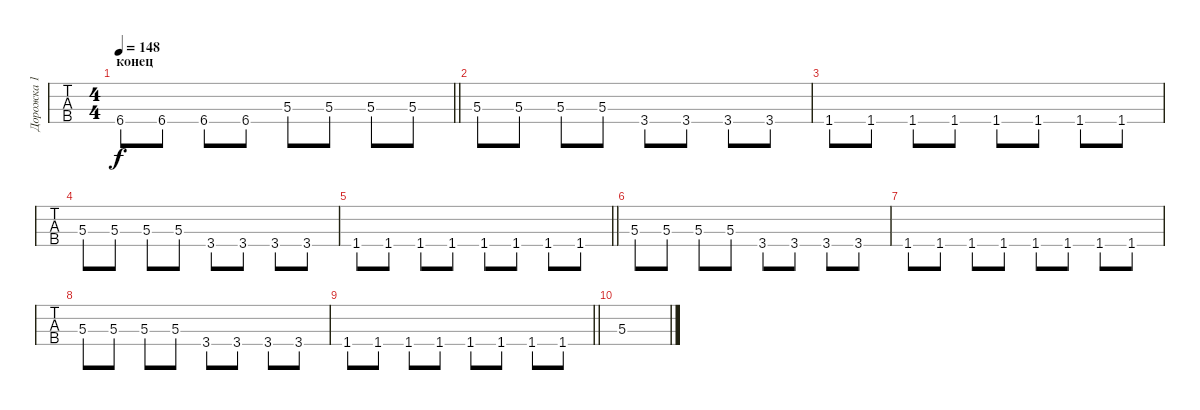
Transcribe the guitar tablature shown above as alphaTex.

\track ("Дорожка 1" "Дорожка 1") {instrument acousticguitarsteel}
\staff {tabs}
\tuning (G2 D2 A1 E1) {hide}
\ts (4 4)
\section ("" "конец")
\tempo 148
\clef f4
\barLineRight lightlight
\ks c
6.4.8{dy f} 6.4.8 6.4.8 6.4.8 5.3.8 5.3.8 5.3.8 5.3.8 |
5.3.8 5.3.8 5.3.8 5.3.8 3.4.8 3.4.8 3.4.8 3.4.8 |
1.4.8 1.4.8 1.4.8 1.4.8 1.4.8 1.4.8 1.4.8 1.4.8 |
5.3.8 5.3.8 5.3.8 5.3.8 3.4.8 3.4.8 3.4.8 3.4.8 |
\barLineRight lightlight
1.4.8 1.4.8 1.4.8 1.4.8 1.4.8 1.4.8 1.4.8 1.4.8 |
5.3.8 5.3.8 5.3.8 5.3.8 3.4.8 3.4.8 3.4.8 3.4.8 |
1.4.8 1.4.8 1.4.8 1.4.8 1.4.8 1.4.8 1.4.8 1.4.8 |
5.3.8 5.3.8 5.3.8 5.3.8 3.4.8 3.4.8 3.4.8 3.4.8 |
\barLineRight lightlight
1.4.8 1.4.8 1.4.8 1.4.8 1.4.8 1.4.8 1.4.8 1.4.8 |
5.3.1
